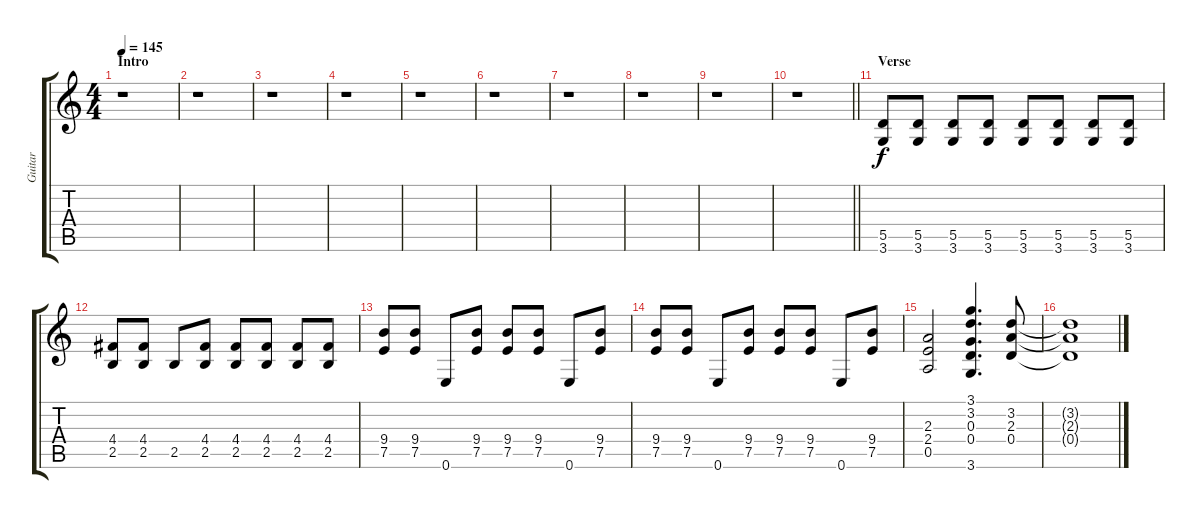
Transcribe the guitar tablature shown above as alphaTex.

\track ("Guitar" "Guitar") {instrument distortionguitar}
\staff {score tabs}
\tuning (E4 B3 G3 D3 A2 E2) {hide}
\ts (4 4)
\section ("" "Intro")
\tempo 145
\clef g2
\ks c
r.1{dy f instrument distortionguitar} |
r.1 |
r.1 |
r.1 |
r.1 |
r.1 |
r.1 |
r.1 |
r.1 |
\barLineRight lightlight
r.1 |
\section ("" "Verse")
(5.5 3.6).8 (5.5 3.6).8 (5.5 3.6).8 (5.5 3.6).8 (5.5 3.6).8 (5.5 3.6).8 (5.5 3.6).8 (5.5 3.6).8 |
(4.4 2.5).8 (4.4 2.5).8 2.5.8 (4.4 2.5).8 (4.4 2.5).8 (4.4 2.5).8 (4.4 2.5).8 (4.4 2.5).8 |
(9.4 7.5).8 (9.4 7.5).8 0.6.8 (9.4 7.5).8 (9.4 7.5).8 (9.4 7.5).8 0.6.8 (9.4 7.5).8 |
(9.4 7.5).8 (9.4 7.5).8 0.6.8 (9.4 7.5).8 (9.4 7.5).8 (9.4 7.5).8 0.6.8 (9.4 7.5).8 |
(2.3 2.4 0.5).2 (3.1 3.2 0.3 0.4 3.6).4{d} (3.2 2.3 0.4).8 |
(3.2{t} 2.3{t} 0.4{t}).1
